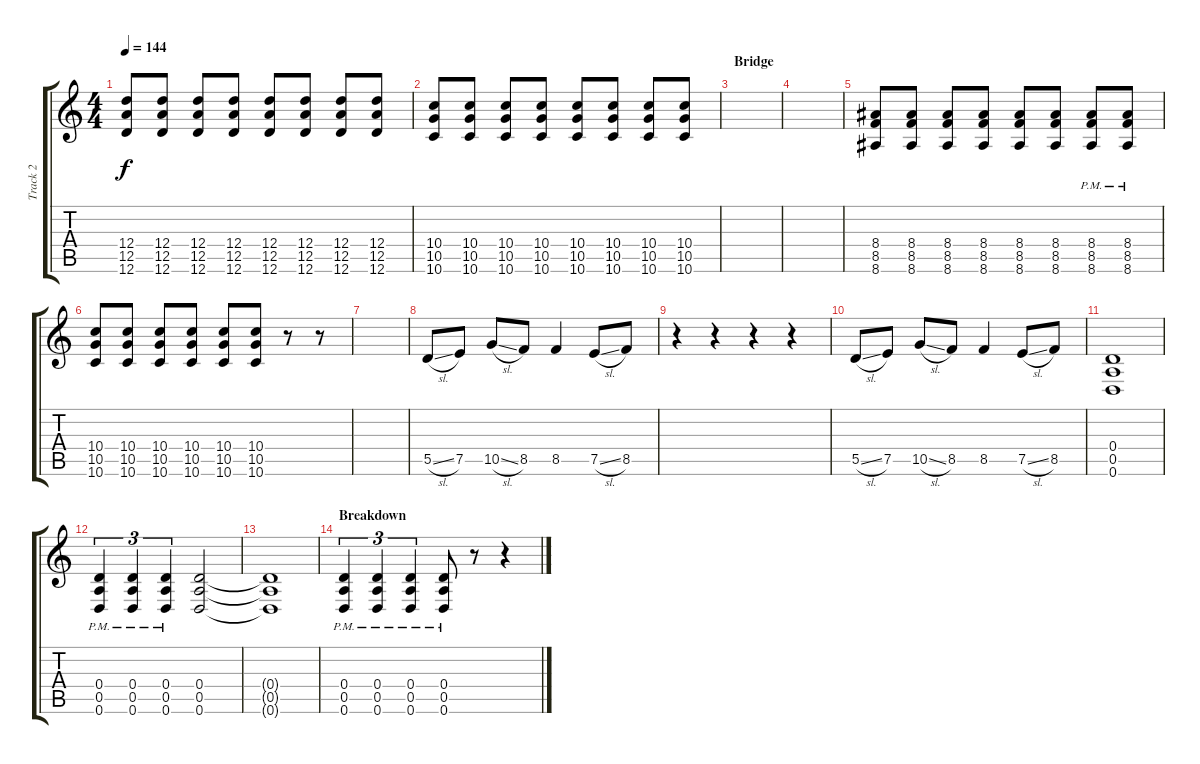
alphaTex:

\track ("Track 2" "Track 2") {instrument distortionguitar}
\staff {score tabs}
\tuning (E4 B3 G3 D3 A2 D2) {hide}
\ts (4 4)
\tempo 144
\clef g2
\ks c
(12.4 12.5 12.6).8{dy f} (12.4 12.5 12.6).8 (12.4 12.5 12.6).8 (12.4 12.5 12.6).8 (12.4 12.5 12.6).8 (12.4 12.5 12.6).8 (12.4 12.5 12.6).8 (12.4 12.5 12.6).8 |
(10.4 10.5 10.6).8 (10.4 10.5 10.6).8 (10.4 10.5 10.6).8 (10.4 10.5 10.6).8 (10.4 10.5 10.6).8 (10.4 10.5 10.6).8 (10.4 10.5 10.6).8 (10.4 10.5 10.6).8 |
\section ("" "Bridge")
|
|
(8.4 8.5 8.6).8 (8.4 8.5 8.6).8 (8.4 8.5 8.6).8 (8.4 8.5 8.6).8 (8.4 8.5 8.6).8 (8.4 8.5 8.6).8 (8.4{pm} 8.5{pm} 8.6{pm}).8 (8.4{pm} 8.5{pm} 8.6{pm}).8 |
(10.4 10.5 10.6).8 (10.4 10.5 10.6).8 (10.4 10.5 10.6).8 (10.4 10.5 10.6).8 (10.4 10.5 10.6).8 (10.4 10.5 10.6).8 r.8 r.8 |
|
5.5{sl}.8 7.5.8 10.5{sl}.8 8.5.8 8.5.4 7.5{sl}.8 8.5.8 |
r.4 r.4 r.4 r.4 |
5.5{sl}.8 7.5.8 10.5{sl}.8 8.5.8 8.5.4 7.5{sl}.8 8.5.8 |
(0.4 0.5 0.6).1 |
(0.4{pm} 0.5{pm} 0.6{pm}).4{tu (3 2)} (0.4{pm} 0.5{pm} 0.6{pm}).4{tu (3 2)} (0.4{pm} 0.5{pm} 0.6{pm}).4{tu (3 2)} (0.4 0.5 0.6).2 |
(0.4{t} 0.5{t} 0.6{t}).1 |
\section ("" "Breakdown")
(0.4{pm} 0.5{pm} 0.6{pm}).4{tu (3 2)} (0.4{pm} 0.5{pm} 0.6{pm}).4{tu (3 2)} (0.4{pm} 0.5{pm} 0.6{pm}).4{tu (3 2)} (0.4{pm} 0.5{pm} 0.6{pm}).8 r.8 r.4
